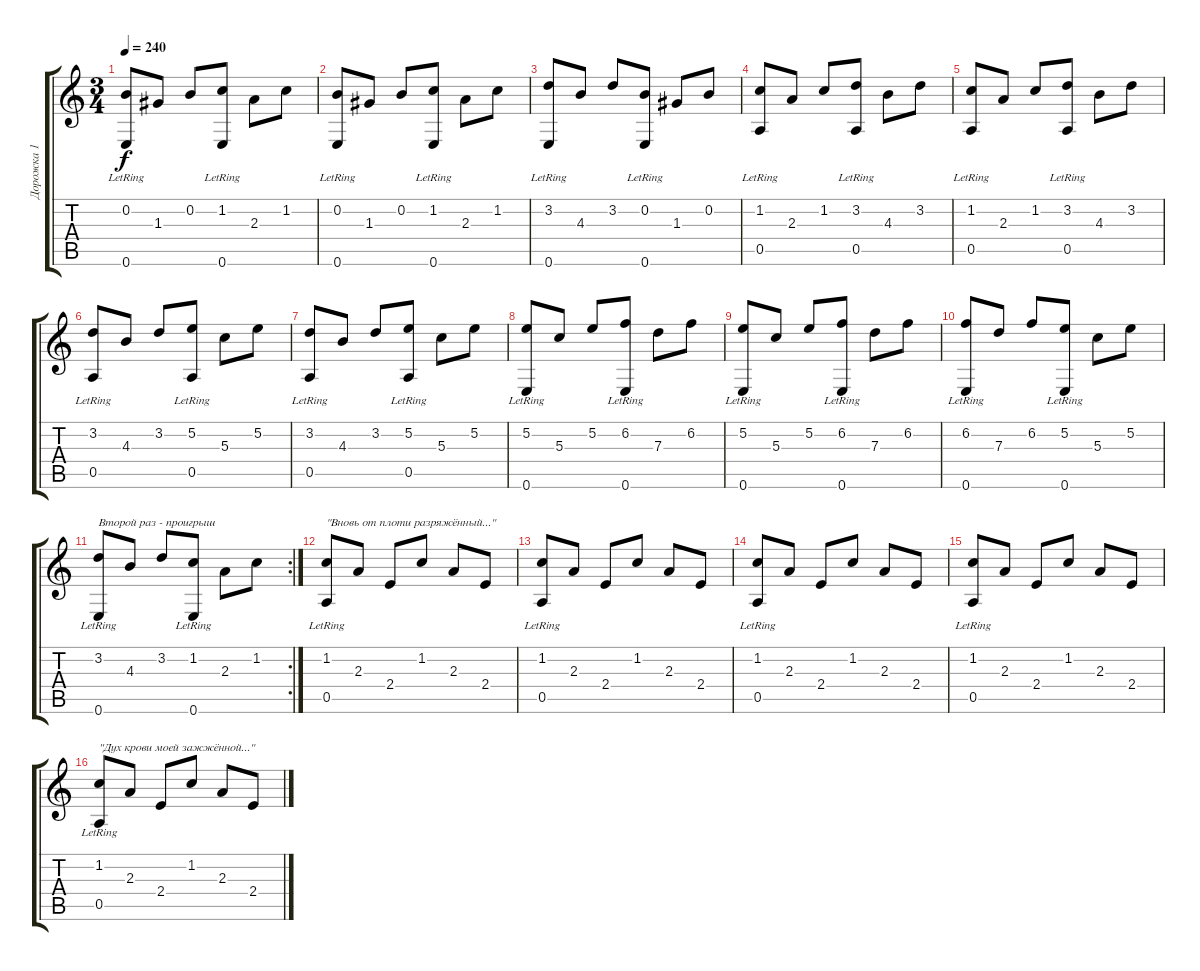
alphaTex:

\track ("Дорожка 1" "Дорожка 1") {instrument acousticguitarnylon}
\staff {score tabs}
\tuning (E4 B3 G3 D3 A2 E2) {hide}
\ts (3 4)
\tempo 240
\clef g2
\ks c
(0.2 0.6{lr}).8{dy f} 1.3.8 0.2.8 (1.2 0.6{lr}).8 2.3.8 1.2.8 |
(0.2 0.6{lr}).8 1.3.8 0.2.8 (1.2 0.6{lr}).8 2.3.8 1.2.8 |
(3.2 0.6{lr}).8 4.3.8 3.2.8 (0.2 0.6{lr}).8 1.3.8 0.2.8 |
(1.2 0.5{lr}).8 2.3.8 1.2.8 (3.2{lr} 0.5{lr}).8 4.3.8 3.2.8 |
(1.2 0.5{lr}).8 2.3.8 1.2.8 (3.2{lr} 0.5{lr}).8 4.3.8 3.2.8 |
(3.2 0.5{lr}).8 4.3.8 3.2.8 (5.2 0.5{lr}).8 5.3.8 5.2.8 |
(3.2 0.5{lr}).8 4.3.8 3.2.8 (5.2 0.5{lr}).8 5.3.8 5.2.8 |
(5.2 0.6{lr}).8 5.3.8 5.2.8 (6.2 0.6{lr}).8 7.3.8 6.2.8 |
(5.2 0.6{lr}).8 5.3.8 5.2.8 (6.2 0.6{lr}).8 7.3.8 6.2.8 |
(6.2 0.6{lr}).8 7.3.8 6.2.8 (5.2 0.6{lr}).8 5.3.8 5.2.8 |
\rc 2
(3.2 0.6{lr}).8{txt "Второй раз - проигрыш"} 4.3.8 3.2.8 (1.2 0.6{lr}).8 2.3.8 1.2.8 |
(1.2{lr} 0.5{lr}).8{txt "\"Вновь от плоти разряжённый...\""} 2.3.8 2.4.8 1.2.8 2.3.8 2.4.8 |
(1.2{lr} 0.5{lr}).8 2.3.8 2.4.8 1.2.8 2.3.8 2.4.8 |
(1.2{lr} 0.5{lr}).8 2.3.8 2.4.8 1.2.8 2.3.8 2.4.8 |
(1.2{lr} 0.5{lr}).8 2.3.8 2.4.8 1.2.8 2.3.8 2.4.8 |
(1.2{lr} 0.5{lr}).8{txt "\"Дух крови моей зажжённой...\""} 2.3.8 2.4.8 1.2.8 2.3.8 2.4.8
